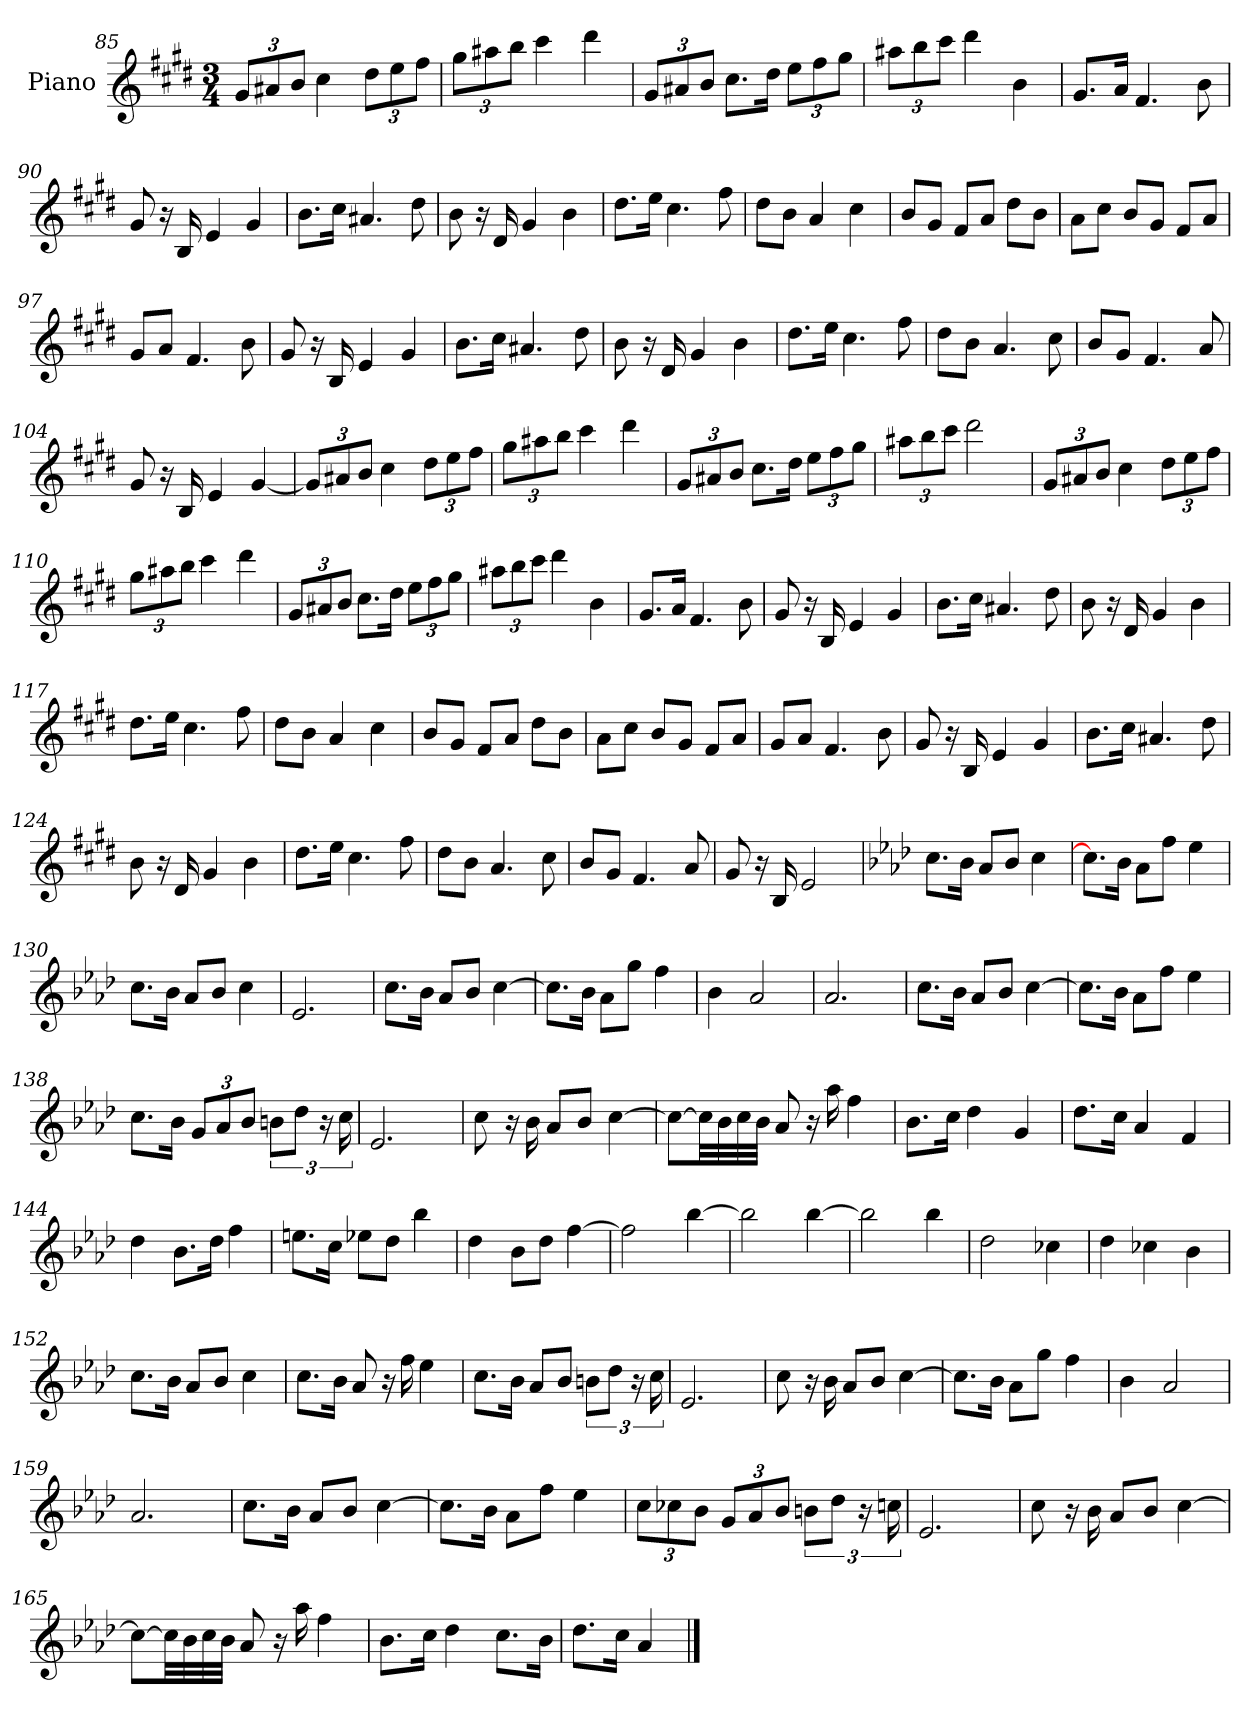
**kern
*part1
*staff1
*I"Piano
*I'Pno
*clefG2
*k[f#c#g#d#]
*M3/4
=85
12g#/L
12a#X/
12b/J
4cc#
12dd#\L
12ee\
12ff#\J
=86
12gg#\L
12aa#X\
12bb\J
4ccc#
4ddd#
=87
12g#/L
12a#X/
12b/J
8.cc#\L
16dd#\Jk
12ee\L
12ff#\
12gg#\J
=88
12aa#X\L
12bb\
12ccc#\J
4ddd#
4b
=89
8.g#/L
16a/Jk
4.f#
8b
=90
8g#
16r
16B
4e
4g#
=91
8.b\L
16cc#\Jk
4.a#X
8dd#
=92
8b
16r
16d#
4g#
4b
=93
8.dd#\L
16ee\Jk
4.cc#
8ff#
=94
8dd#\L
8b\J
4a
4cc#
=95
8b/L
8g#/J
8f#/L
8a/J
8dd#\L
8b\J
=96
8a\L
8cc#\J
8b/L
8g#/J
8f#/L
8a/J
=97
8g#/L
8a/J
4.f#
8b
=98
8g#
16r
16B
4e
4g#
=99
8.b\L
16cc#\Jk
4.a#X
8dd#
=100
8b
16r
16d#
4g#
4b
=101
8.dd#\L
16ee\Jk
4.cc#
8ff#
=102
8dd#\L
8b\J
4.a
8cc#
=103
8b/L
8g#/J
4.f#
8a
=104
8g#
16r
16B
4e
[4g#
=105
12g#/L]
12a#X/
12b/J
4cc#
12dd#\L
12ee\
12ff#\J
=106
12gg#\L
12aa#X\
12bb\J
4ccc#
4ddd#
=107
12g#/L
12a#X/
12b/J
8.cc#\L
16dd#\Jk
12ee\L
12ff#\
12gg#\J
=108
12aa#X\L
12bb\
12ccc#\J
2ddd#
=109
12g#/L
12a#X/
12b/J
4cc#
12dd#\L
12ee\
12ff#\J
=110
12gg#\L
12aa#X\
12bb\J
4ccc#
4ddd#
=111
12g#/L
12a#X/
12b/J
8.cc#\L
16dd#\Jk
12ee\L
12ff#\
12gg#\J
=112
12aa#X\L
12bb\
12ccc#\J
4ddd#
4b
=113
8.g#/L
16a/Jk
4.f#
8b
=114
8g#
16r
16B
4e
4g#
=115
8.b\L
16cc#\Jk
4.a#X
8dd#
=116
8b
16r
16d#
4g#
4b
=117
8.dd#\L
16ee\Jk
4.cc#
8ff#
=118
8dd#\L
8b\J
4a
4cc#
=119
8b/L
8g#/J
8f#/L
8a/J
8dd#\L
8b\J
=120
8a\L
8cc#\J
8b/L
8g#/J
8f#/L
8a/J
=121
8g#/L
8a/J
4.f#
8b
=122
8g#
16r
16B
4e
4g#
=123
8.b\L
16cc#\Jk
4.a#X
8dd#
=124
8b
16r
16d#
4g#
4b
=125
8.dd#\L
16ee\Jk
4.cc#
8ff#
=126
8dd#\L
8b\J
4.a
8cc#
=127
8b/L
8g#/J
4.f#
8a
=128
8g#
16r
16B
2e
=129
*k[b-e-a-d-]
8.cc\L
16b-\Jk
8a-/L
8b-/J
4cc
=
8.cc\L]
16b-\Jk
8a-\L
8ff\J
4ee-
=130
8.cc\L
16b-\Jk
8a-/L
8b-/J
4cc
=131
2.e-
=132
8.cc\L
16b-\Jk
8a-/L
8b-/J
[4cc
=133
8.cc\L]
16b-\Jk
8a-\L
8gg\J
4ff
=134
4b-
2a-
=135
2.a-
=136
8.cc\L
16b-\Jk
8a-/L
8b-/J
[4cc
=137
8.cc\L]
16b-\Jk
8a-\L
8ff\J
4ee-
=138
8.cc\L
16b-\Jk
12g/L
12a-/
12b-/J
12bn\L
12dd-\J
24r
24cc
=139
2.e-
=140
8cc
16r
16b-
8a-/L
8b-/J
[4cc
=141
8cc\L_
32cc\LL]
32b-\
32cc\
32b-\JJJ
8a-
16r
16aa-
4ff
=142
8.b-\L
16cc\Jk
4dd-
4g
=143
8.dd-\L
16cc\Jk
4a-
4f
=144
4dd-
8.b-\L
16dd-\Jk
4ff
=145
8.een\L
16cc\Jk
8ee-X\L
8dd-\J
4bb-
=146
4dd-
8b-\L
8dd-\J
[4ff
=147
2ff]
[4bb-
=148
2bb-]
[4bb-
=149
2bb-]
4bb-
=150
2dd-
4cc-X
=151
4dd-
4cc-X
4b-
=152
8.cc\L
16b-\Jk
8a-/L
8b-/J
4cc
=153
8.cc\L
16b-\Jk
8a-
16r
16ff
4ee-
=154
8.cc\L
16b-\Jk
8a-/L
8b-/J
12bn\L
12dd-\J
24r
24cc
=155
2.e-
=156
8cc
16r
16b-
8a-/L
8b-/J
[4cc
=157
8.cc\L]
16b-\Jk
8a-\L
8gg\J
4ff
=158
4b-
2a-
=159
2.a-
=160
8.cc\L
16b-\Jk
8a-/L
8b-/J
[4cc
=161
8.cc\L]
16b-\Jk
8a-\L
8ff\J
4ee-
=162
12cc\L
12cc-X\
12b-\J
12g/L
12a-/
12b-/J
12bn\L
12dd-\J
24r
24ccn
=163
2.e-
=164
8cc
16r
16b-
8a-/L
8b-/J
[4cc
=165
8cc\L_
32cc\LL]
32b-\
32cc\
32b-\JJJ
8a-
16r
16aa-
4ff
=166
8.b-\L
16cc\Jk
4dd-
8.cc\L
16b-\Jk
=167
8.dd-\L
16cc\Jk
4a-
==
*-
